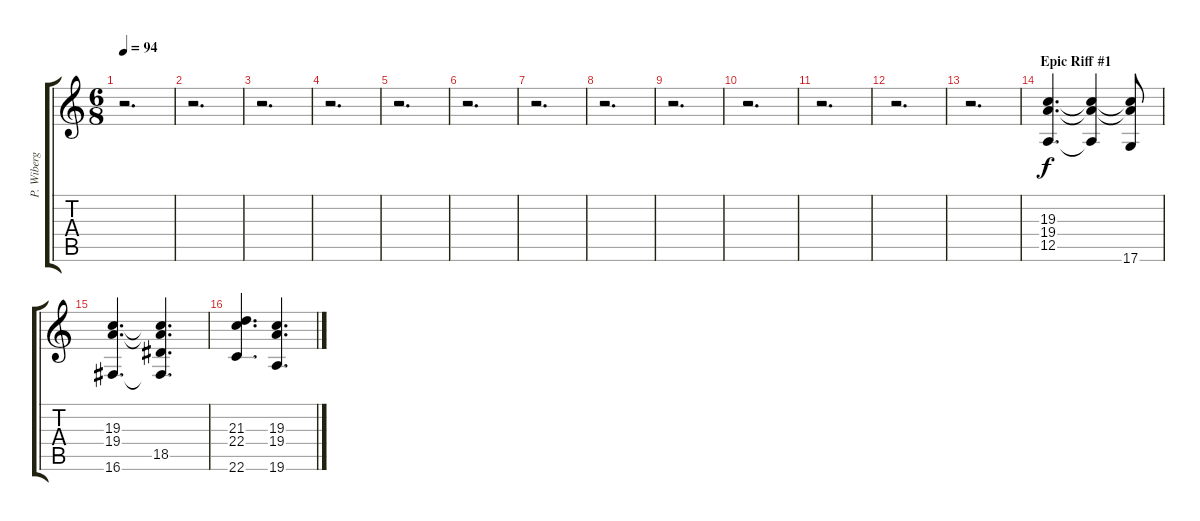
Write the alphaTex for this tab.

\track ("P. Wiberg (Keyboards II)" "P. Wiberg ") {instrument rockorgan}
\staff {score tabs}
\tuning (E4 A3 F3 D3 A2 D2) {hide}
\ts (6 8)
\tempo 94
\clef g2
\ks c
r.2{d dy f} |
r.2{d} |
r.2{d} |
r.2{d} |
r.2{d} |
r.2{d} |
r.2{d} |
r.2{d} |
r.2{d} |
r.2{d} |
r.2{d} |
r.2{d} |
r.2{d} |
\section ("" "Epic Riff #1")
(19.3 19.4 12.5).4{d} (19.3{t} 19.4{t} 12.5{t}).4 (19.3{t} 19.4{t} 17.6).8 |
(19.3 19.4 16.6).4{d} (19.3{t} 19.4{t} 18.5 16.6{t}).4{d} |
(21.3 22.4 22.6).4{d} (19.3 19.4 19.6).4{d}
